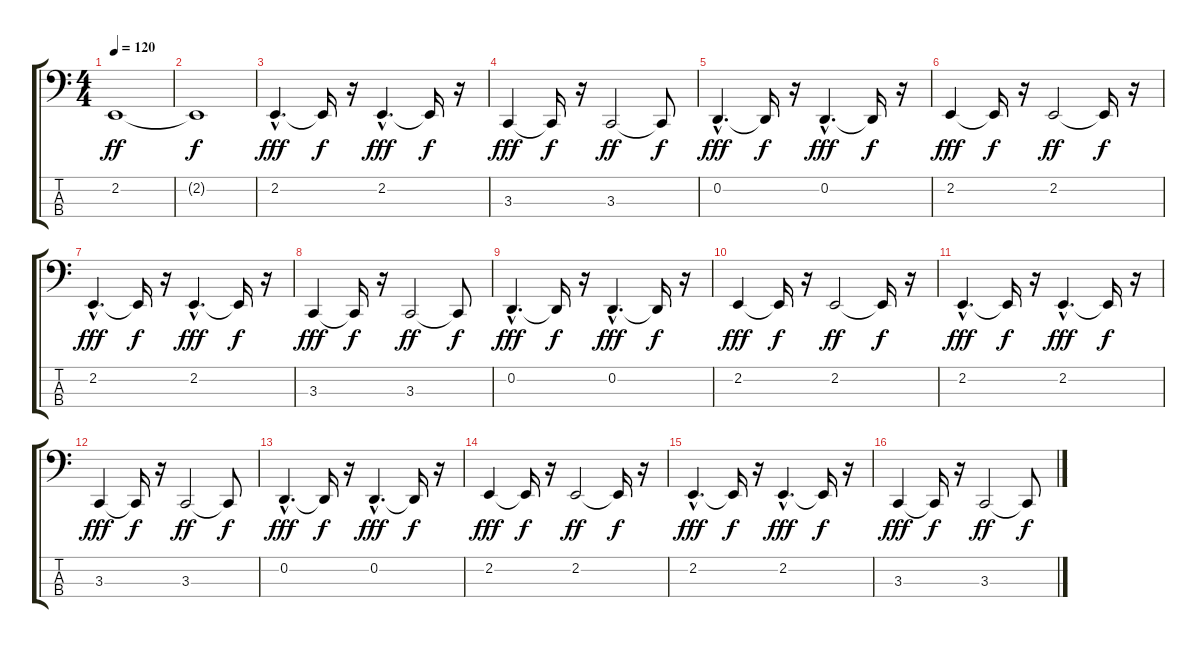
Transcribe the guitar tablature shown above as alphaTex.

\track "" {instrument lead2sawtooth}
\staff {score tabs}
\tuning (G2 D2 A1 E1) {hide}
\ts (4 4)
\tempo 120
\clef f4
\ks c
2.2.1{dy ff} |
2.2{t}.1{dy f} |
2.2{hac}.4{d dy fff} 2.2{t}.16{dy f} r.16 2.2{hac}.4{d dy fff} 2.2{t}.16{dy f} r.16 |
3.3.4{dy fff} 3.3{t}.16{dy f} r.16 3.3.2{dy ff} 3.3{t}.8{dy f} |
0.2{hac}.4{d dy fff} 0.2{t}.16{dy f} r.16 0.2{hac}.4{d dy fff} 0.2{t}.16{dy f} r.16 |
2.2.4{dy fff} 2.2{t}.16{dy f} r.16 2.2.2{dy ff} 2.2{t}.16{dy f} r.16 |
2.2{hac}.4{d dy fff} 2.2{t}.16{dy f} r.16 2.2{hac}.4{d dy fff} 2.2{t}.16{dy f} r.16 |
3.3.4{dy fff} 3.3{t}.16{dy f} r.16 3.3.2{dy ff} 3.3{t}.8{dy f} |
0.2{hac}.4{d dy fff} 0.2{t}.16{dy f} r.16 0.2{hac}.4{d dy fff} 0.2{t}.16{dy f} r.16 |
2.2.4{dy fff} 2.2{t}.16{dy f} r.16 2.2.2{dy ff} 2.2{t}.16{dy f} r.16 |
2.2{hac}.4{d dy fff} 2.2{t}.16{dy f} r.16 2.2{hac}.4{d dy fff} 2.2{t}.16{dy f} r.16 |
3.3.4{dy fff} 3.3{t}.16{dy f} r.16 3.3.2{dy ff} 3.3{t}.8{dy f} |
0.2{hac}.4{d dy fff} 0.2{t}.16{dy f} r.16 0.2{hac}.4{d dy fff} 0.2{t}.16{dy f} r.16 |
2.2.4{dy fff} 2.2{t}.16{dy f} r.16 2.2.2{dy ff} 2.2{t}.16{dy f} r.16 |
2.2{hac}.4{d dy fff} 2.2{t}.16{dy f} r.16 2.2{hac}.4{d dy fff} 2.2{t}.16{dy f} r.16 |
3.3.4{dy fff} 3.3{t}.16{dy f} r.16 3.3.2{dy ff} 3.3{t}.8{dy f}
